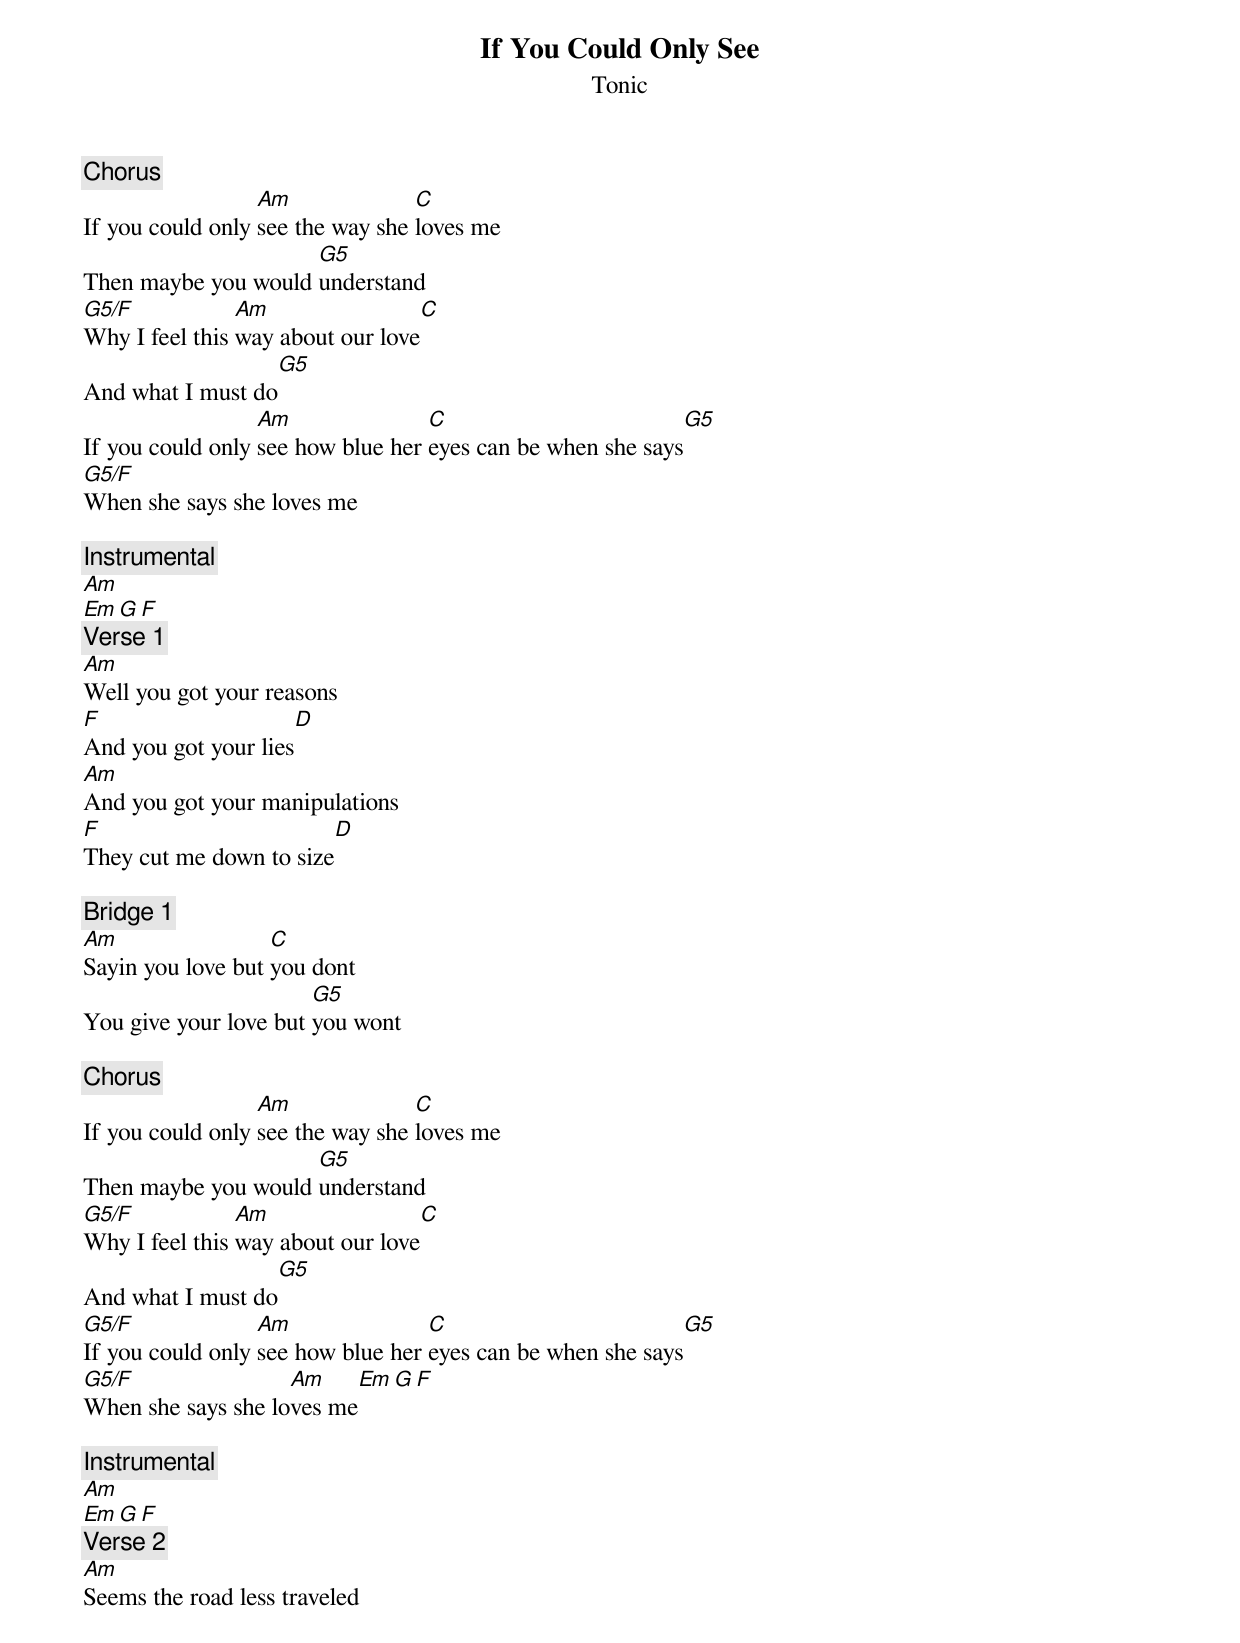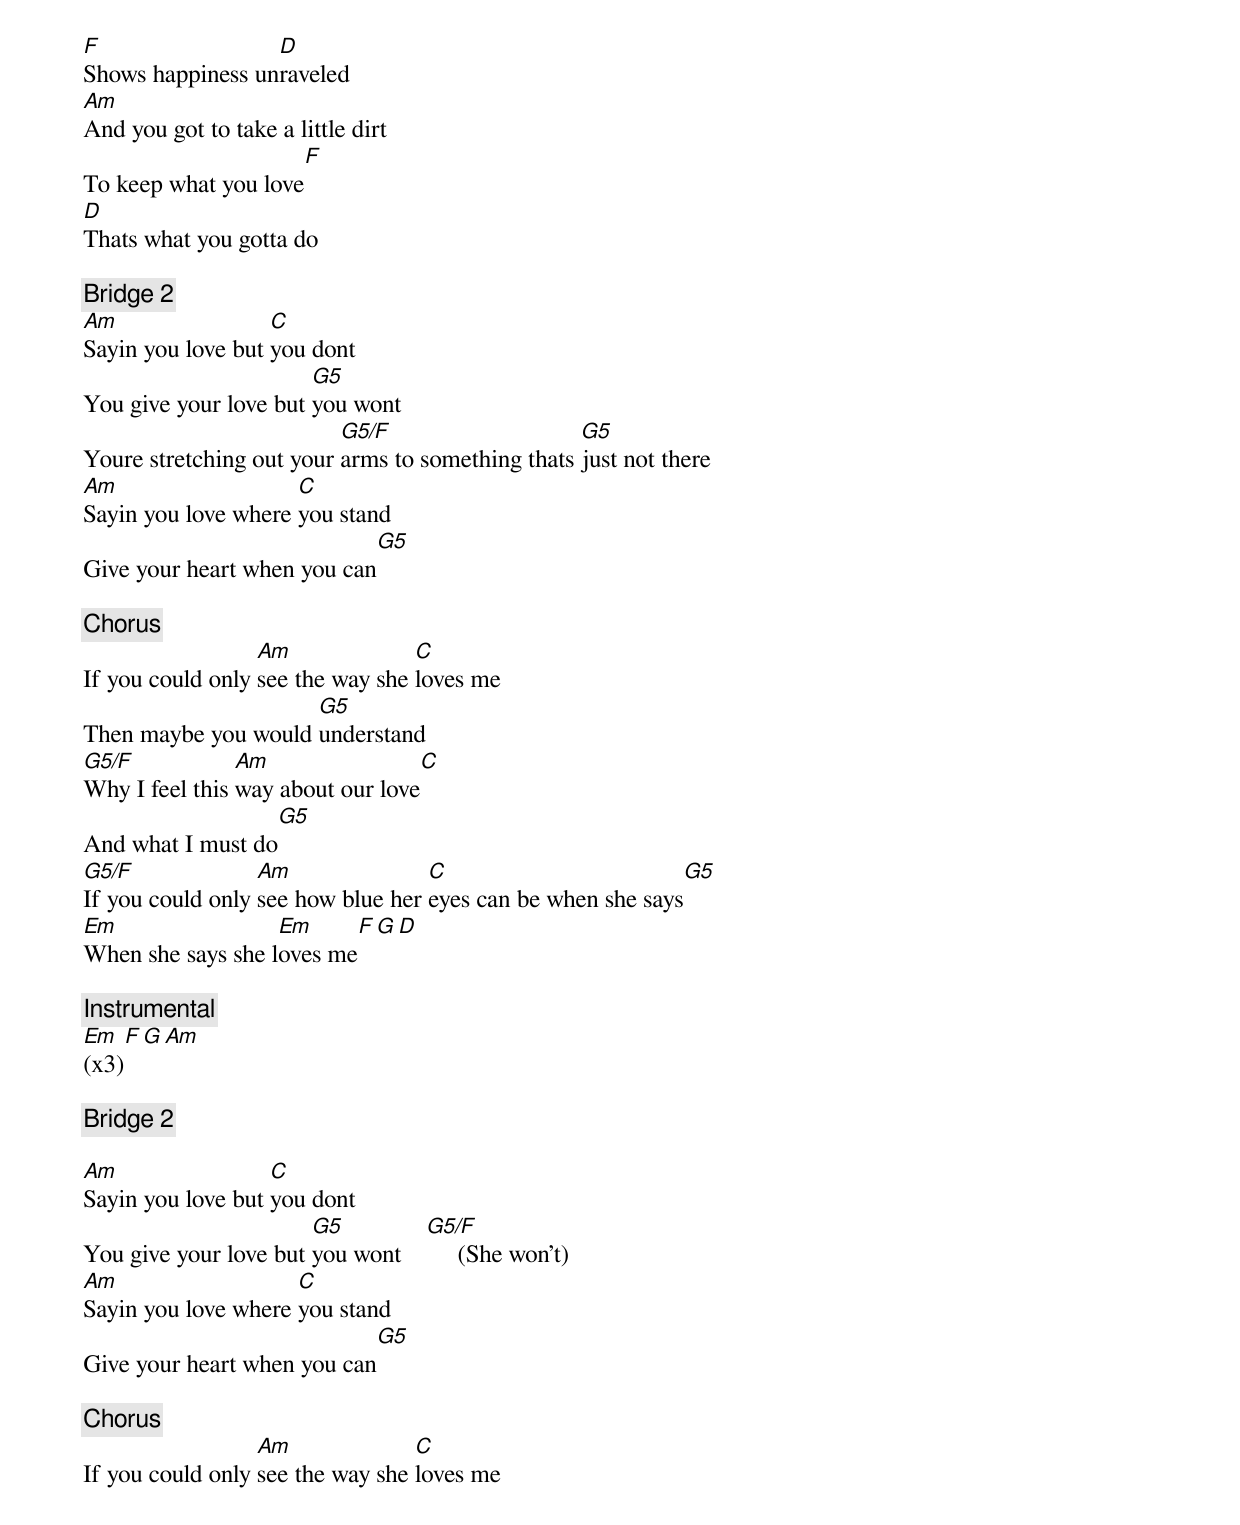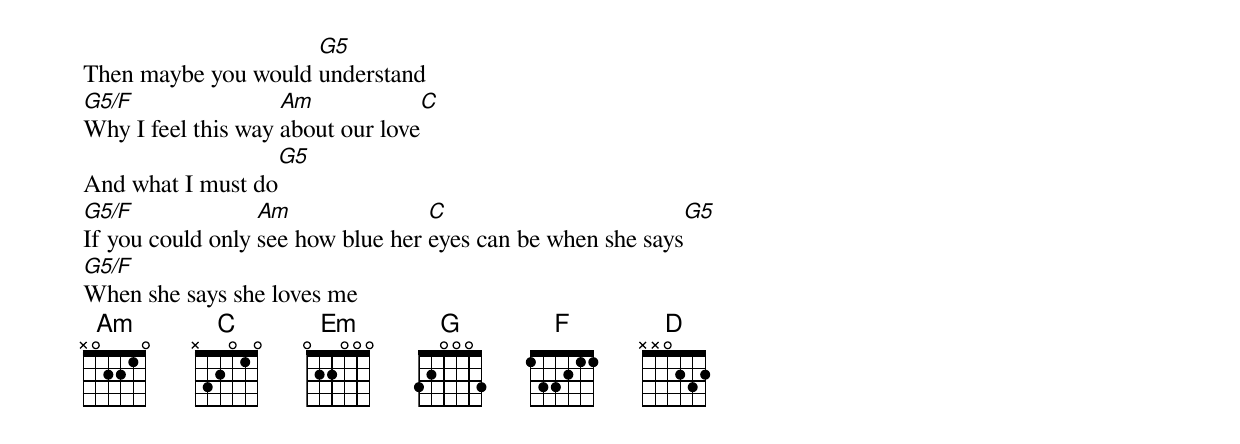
{t: If You Could Only See}
{st: Tonic}


{c: Chorus}
If you could only [Am]see the way she [C]loves me
Then maybe you would [G5]understand
[G5/F]Why I feel this [Am]way about our love[C]
And what I must do[G5]
If you could only [Am]see how blue her [C]eyes can be when she says[G5]
[G5/F]When she says she loves me

{c: Instrumental}
[Am]
[Em][G][F]
{c: Verse 1}
[Am]Well you got your reasons
[F]And you got your lies[D]
[Am]And you got your manipulations
[F]They cut me down to size[D]

{c: Bridge 1}
[Am]Sayin you love but [C]you dont
You give your love but [G5]you wont

{c: Chorus}
If you could only [Am]see the way she [C]loves me
Then maybe you would [G5]understand
[G5/F]Why I feel this [Am]way about our love[C]
And what I must do[G5]
[G5/F]If you could only [Am]see how blue her [C]eyes can be when she says[G5]
[G5/F]When she says she lo[Am]ves me[Em][G][F]

{c: Instrumental}
[Am]
[Em][G][F]
{c: Verse 2}
[Am]Seems the road less traveled
[F]Shows happiness un[D]raveled
[Am]And you got to take a little dirt
To keep what you love[F]
[D]Thats what you gotta do

{c: Bridge 2}
[Am]Sayin you love but [C]you dont
You give your love but [G5]you wont
Youre stretching out your [G5/F]arms to something thats [G5]just not there
[Am]Sayin you love where [C]you stand
Give your heart when you can[G5]

{c: Chorus}
If you could only [Am]see the way she [C]loves me
Then maybe you would [G5]understand
[G5/F]Why I feel this [Am]way about our love[C]
And what I must do[G5]
[G5/F]If you could only [Am]see how blue her [C]eyes can be when she says[G5]
[Em]When she says she l[Em]oves me[F][G][D]

{c: Instrumental}
[Em](x3)[F][G][Am]

{c: Bridge 2}

[Am]Sayin you love but [C]you dont
You give your love but [G5]you wont    [G5/F]     (She won't)
[Am]Sayin you love where [C]you stand
Give your heart when you can[G5]

{c: Chorus}
If you could only [Am]see the way she [C]loves me
Then maybe you would [G5]understand
[G5/F]Why I feel this way [Am]about our love[C]
And what I must do[G5]
[G5/F]If you could only [Am]see how blue her [C]eyes can be when she says[G5]
[G5/F]When she says she loves me
